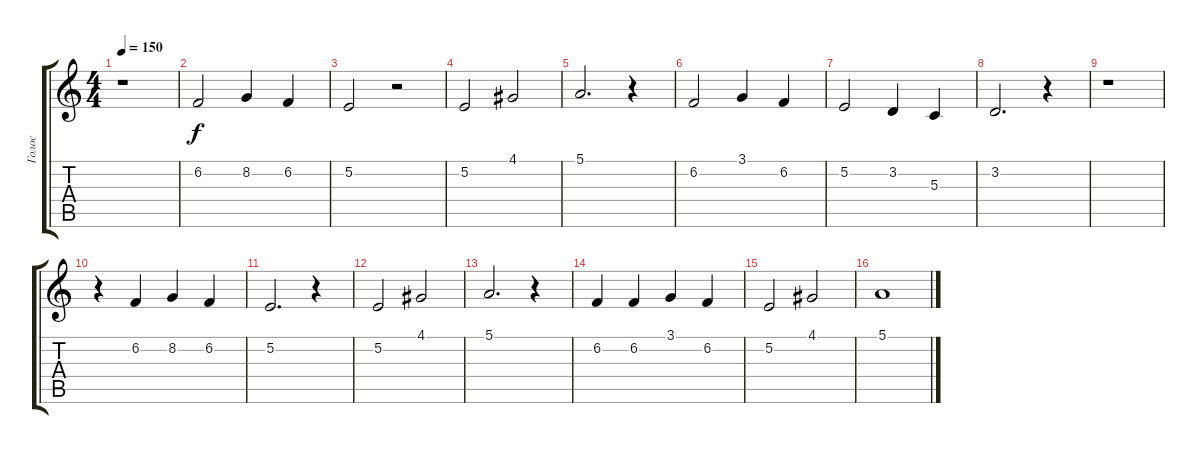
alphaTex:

\track ("Голос" "Голос") {instrument viola}
\staff {score tabs}
\tuning (E4 B3 G3 D3 A2 E2) {hide}
\ts (4 4)
\tempo 150
\clef g2
\ks c
r.1{dy f} |
6.2.2 8.2.4 6.2.4 |
5.2.2 r.2 |
5.2.2 4.1.2 |
5.1.2{d} r.4 |
6.2.2 3.1.4 6.2.4 |
5.2.2 3.2.4 5.3.4 |
3.2.2{d} r.4 |
r.1 |
r.4 6.2.4 8.2.4 6.2.4 |
5.2.2{d} r.4 |
5.2.2 4.1.2 |
5.1.2{d} r.4 |
6.2.4 6.2.4 3.1.4 6.2.4 |
5.2.2 4.1.2 |
5.1.1
